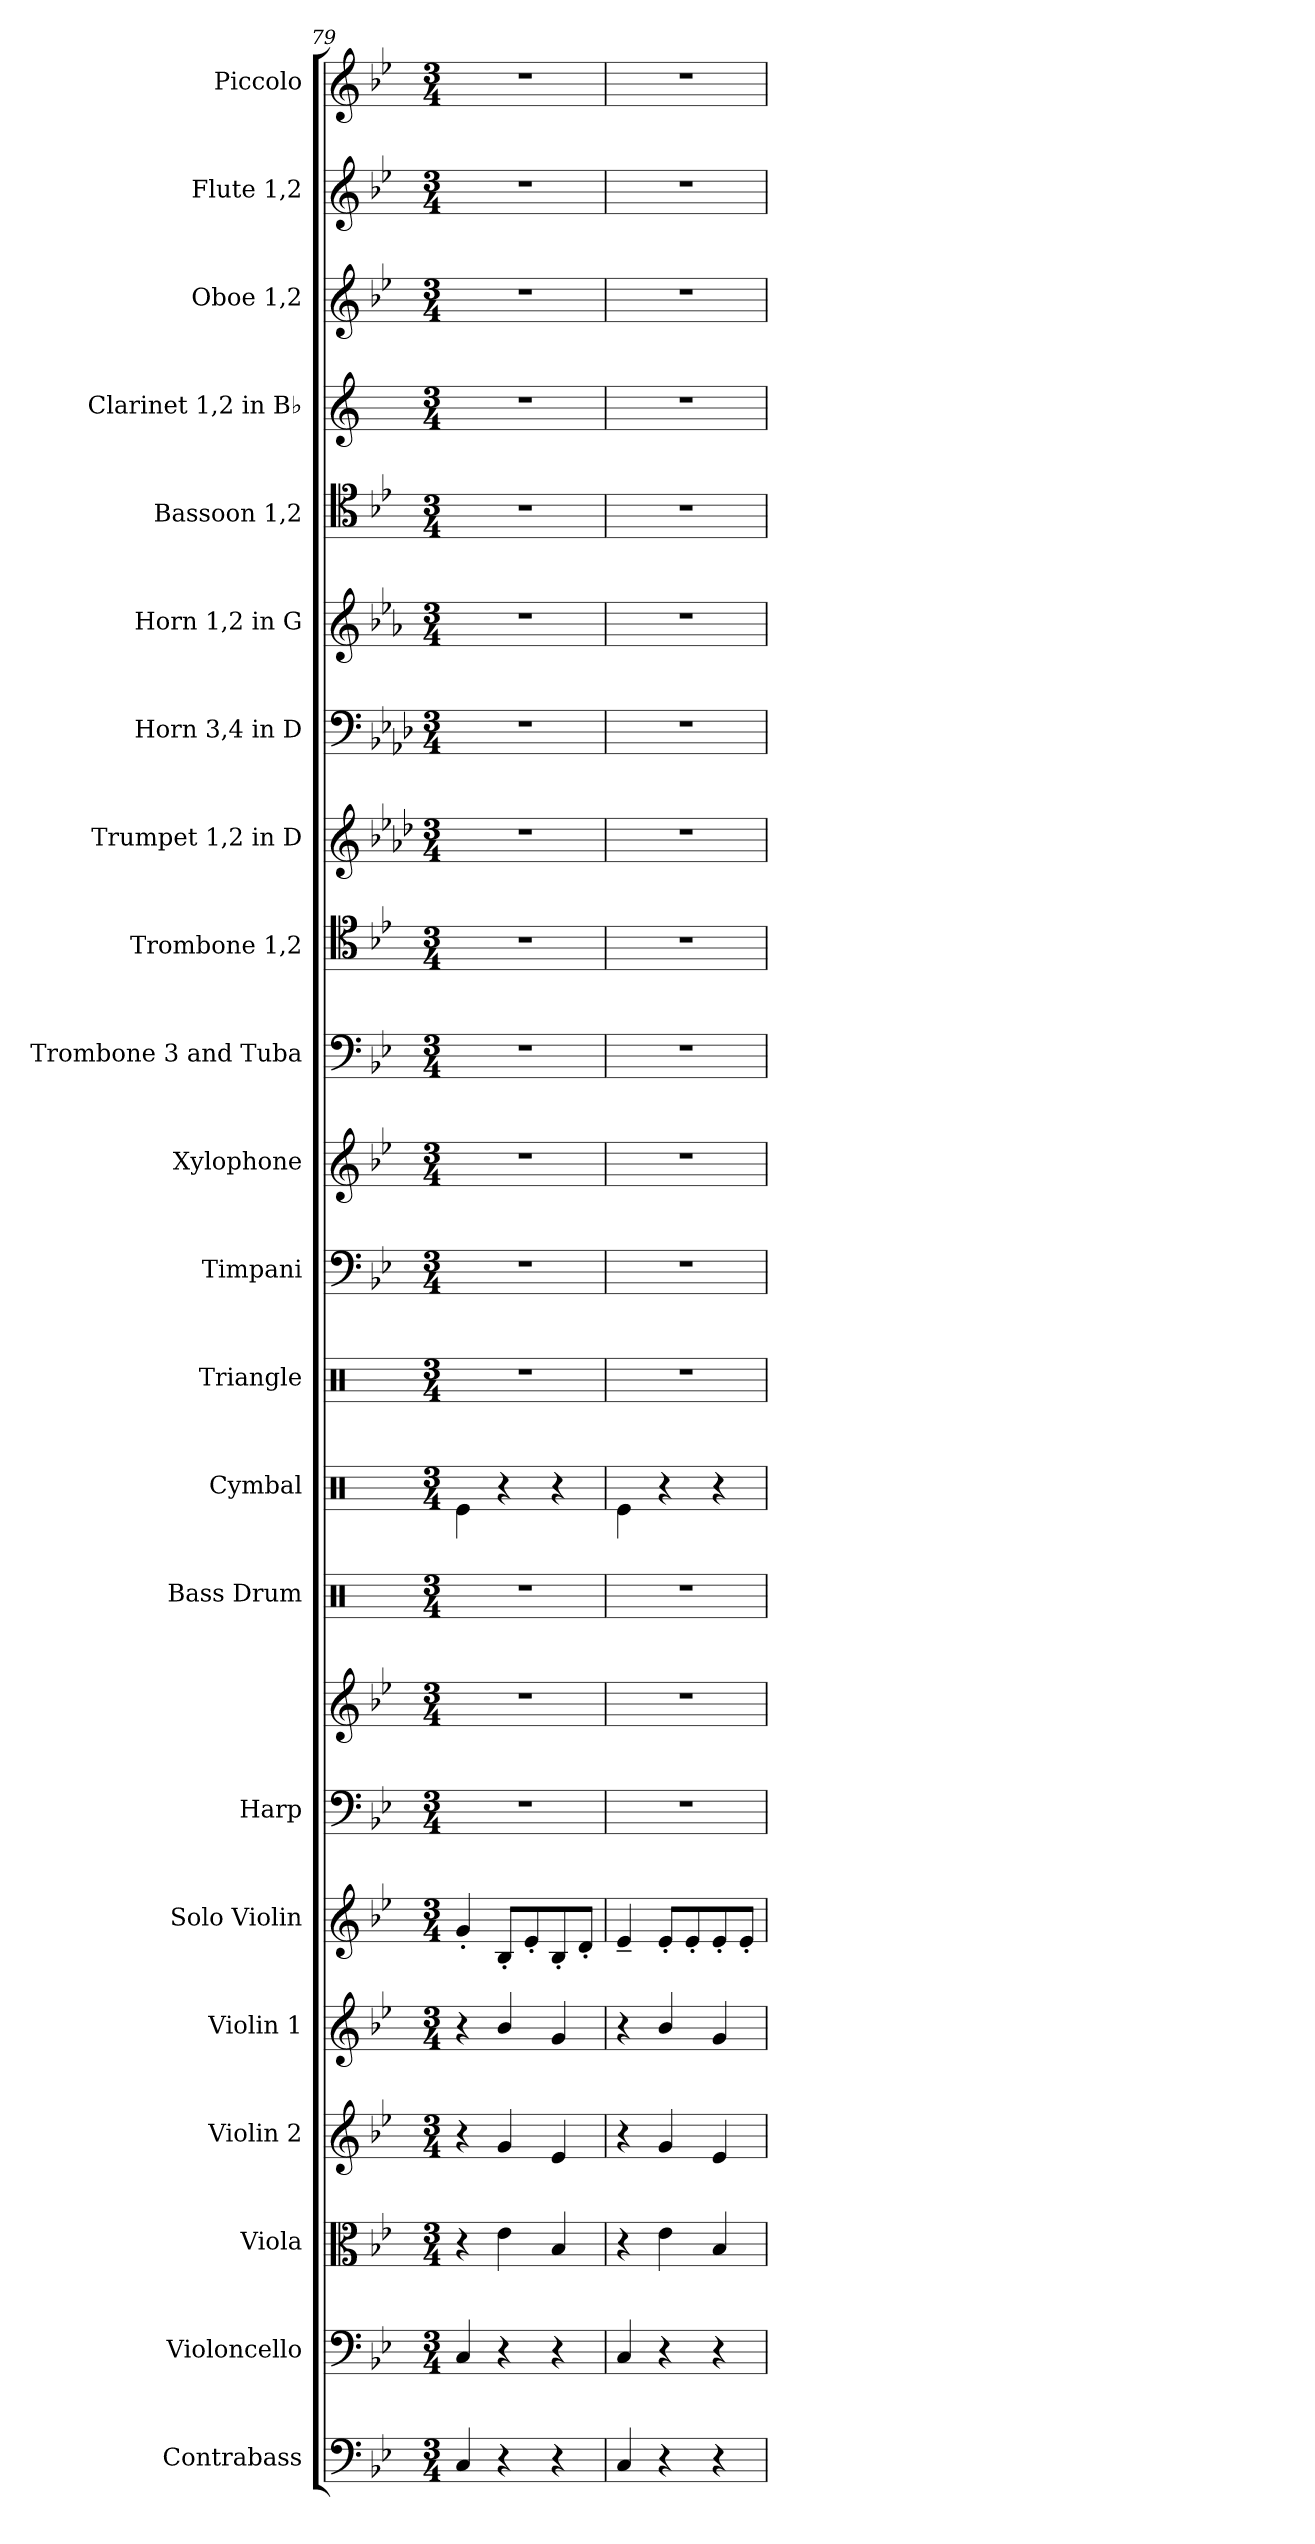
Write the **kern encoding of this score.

**kern	**kern	**kern	**kern	**kern	**kern	**kern	**kern	**kern	**kern	**kern	**kern	**kern	**kern	**kern	**kern	**kern	**kern	**kern	**kern	**kern	**kern	**kern
*part22	*part21	*part20	*part19	*part18	*part17	*part16	*part16	*part15	*part14	*part13	*part12	*part11	*part10	*part9	*part8	*part7	*part6	*part5	*part4	*part3	*part2	*part1
*staff23	*staff22	*staff21	*staff20	*staff19	*staff18	*staff17	*staff16	*staff15	*staff14	*staff13	*staff12	*staff11	*staff10	*staff9	*staff8	*staff7	*staff6	*staff5	*staff4	*staff3	*staff2	*staff1
*I"Contrabass	*I"Violoncello	*I"Viola	*I"Violin 2	*I"Violin 1	*I"Solo Violin	*I"Harp	*	*I"Bass Drum	*I"Cymbal	*I"Triangle	*I"Timpani	*I"Xylophone	*I"Trombone 3 and Tuba	*I"Trombone 1,2	*I"Trumpet 1,2 in D	*I"Horn 3,4 in D	*I"Horn 1,2 in G	*I"Bassoon 1,2	*I"Clarinet 1,2 in B♭	*I"Oboe 1,2	*I"Flute 1,2	*I"Piccolo
*I'Cb.	*I'Vc.	*I'Vla.	*I'Vln. 2	*I'Vln. 1	*I'Solo Vln.	*I'Hrp.	*	*I'B.D	*I'Cym.	*I'Trgl.	*I'Timp.	*I'Xyl.	*I'Tbn. 3 and Tba.	*I'Tbn. 1,2	*I'Tpt. 1,2 in D	*I'Hn. 3,4 in D	*I'Hn. 1,2 in G	*I'Bsn. 1,2	*I'Cl. 1,2 in B♭	*I'Ob. 1,2	*I'Fl. 1,2	*I'Picc.
*clefF4	*clefF4	*clefC3	*clefG2	*clefG2	*clefG2	*clefF4	*clefG2	*clefX	*clefX	*clefX	*clefF4	*clefG2	*clefF4	*clefC4	*clefG2	*clefF4	*clefG2	*clefC4	*clefG2	*clefG2	*clefG2	*clefG2
*ITrd7c12	*	*	*	*	*	*	*	*	*	*	*	*ITrd-7c-12	*	*	*ITrd-1c-2	*ITrd6c10	*ITrd3c5	*	*ITrd1c2	*	*	*ITrd-7c-12
*k[b-e-]	*k[b-e-]	*k[b-e-]	*k[b-e-]	*k[b-e-]	*k[b-e-]	*k[b-e-]	*k[b-e-]	*k[]	*k[]	*k[]	*k[b-e-]	*k[b-e-]	*k[b-e-]	*k[b-e-]	*k[b-e-]	*k[b-e-]	*k[b-e-]	*k[b-e-]	*k[b-e-]	*k[b-e-]	*k[b-e-]	*k[b-e-]
*M3/4	*M3/4	*M3/4	*M3/4	*M3/4	*M3/4	*M3/4	*M3/4	*M3/4	*M3/4	*M3/4	*M3/4	*M3/4	*M3/4	*M3/4	*M3/4	*M3/4	*M3/4	*M3/4	*M3/4	*M3/4	*M3/4	*M3/4
=79	=79	=79	=79	=79	=79	=79	=79	=79	=79	=79	=79	=79	=79	=79	=79	=79	=79	=79	=79	=79	=79	=79
4CC/	4C/	4r	4r	4r	4g'/	2.r	2.r	2.r	4Re\	2.r	2.r	2.r	2.r	2.r	2.r	2.r	2.r	2.r	2.r	2.r	2.r	2.r
4r	4r	4e-\	4g/	4b-/	8B-'/L	.	.	.	4r	.	.	.	.	.	.	.	.	.	.	.	.	.
.	.	.	.	.	8e-'/	.	.	.	.	.	.	.	.	.	.	.	.	.	.	.	.	.
4r	4r	4B-/	4e-/	4g/	8B-'/	.	.	.	4r	.	.	.	.	.	.	.	.	.	.	.	.	.
.	.	.	.	.	8d'/J	.	.	.	.	.	.	.	.	.	.	.	.	.	.	.	.	.
=80	=80	=80	=80	=80	=80	=80	=80	=80	=80	=80	=80	=80	=80	=80	=80	=80	=80	=80	=80	=80	=80	=80
4CC/	4C/	4r	4r	4r	4e-~/	2.r	2.r	2.r	4Re\	2.r	2.r	2.r	2.r	2.r	2.r	2.r	2.r	2.r	2.r	2.r	2.r	2.r
4r	4r	4e-\	4g/	4b-/	8e-'/L	.	.	.	4r	.	.	.	.	.	.	.	.	.	.	.	.	.
.	.	.	.	.	8e-'/	.	.	.	.	.	.	.	.	.	.	.	.	.	.	.	.	.
4r	4r	4B-/	4e-/	4g/	8e-'/	.	.	.	4r	.	.	.	.	.	.	.	.	.	.	.	.	.
.	.	.	.	.	8e-'/J	.	.	.	.	.	.	.	.	.	.	.	.	.	.	.	.	.
=	=	=	=	=	=	=	=	=	=	=	=	=	=	=	=	=	=	=	=	=	=	=
*-	*-	*-	*-	*-	*-	*-	*-	*-	*-	*-	*-	*-	*-	*-	*-	*-	*-	*-	*-	*-	*-	*-
